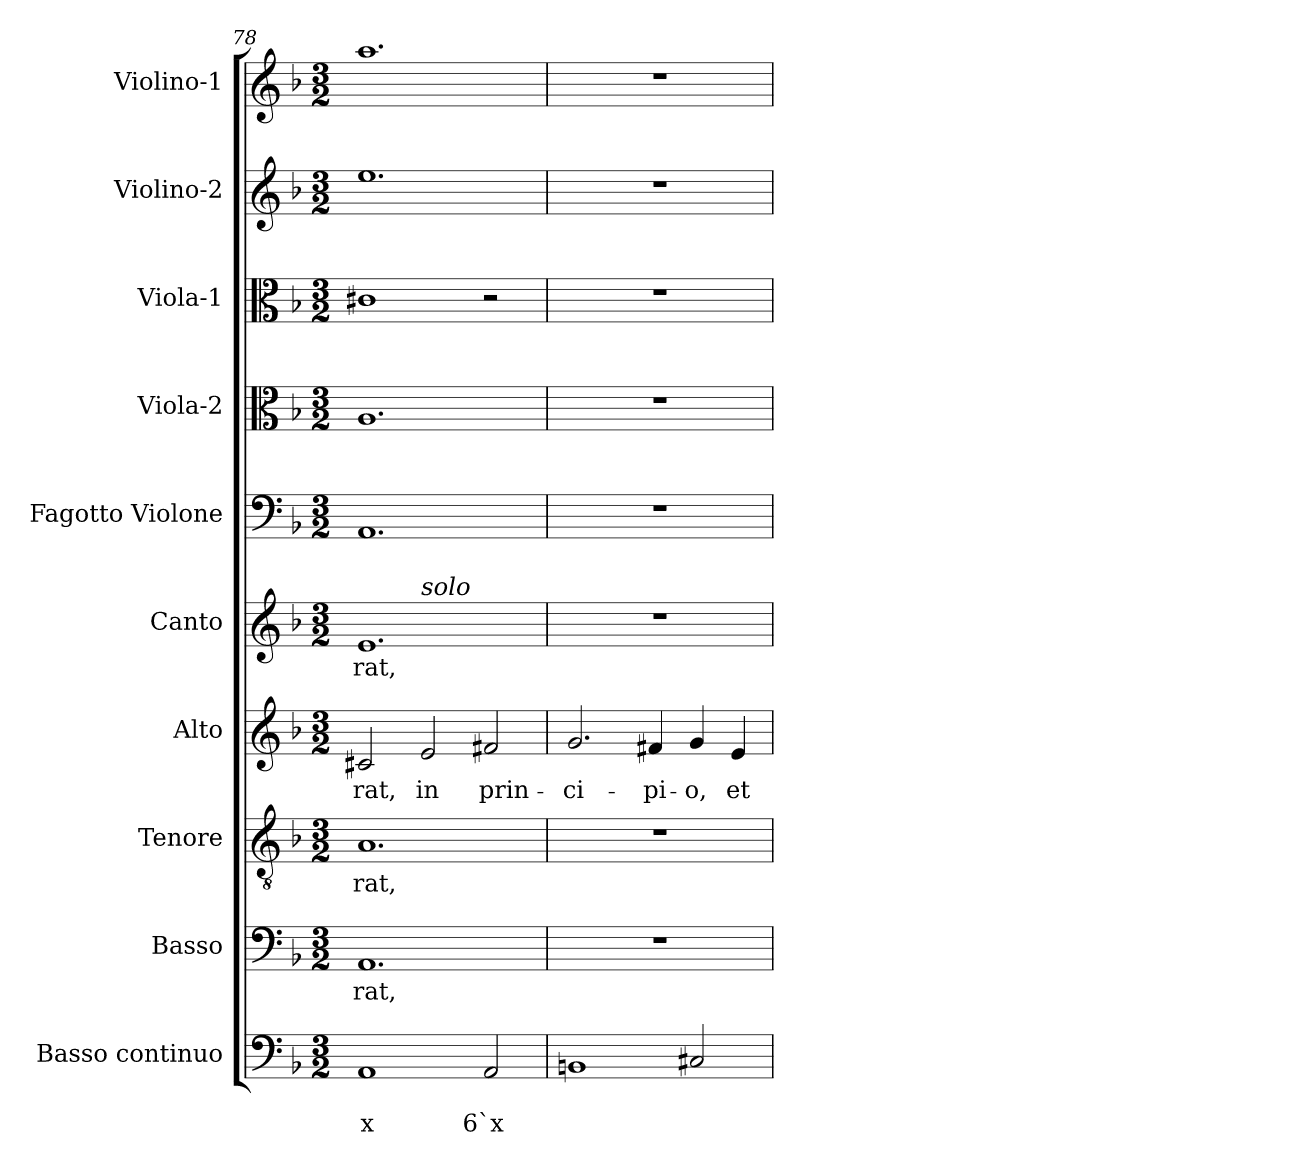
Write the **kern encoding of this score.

**kern	**text	**text	**kern	**text	**kern	**text	**kern	**text	**kern	**text	**kern	**kern	**kern	**kern	**kern
*part10	*part10	*part10	*part9	*part9	*part8	*part8	*part7	*part7	*part6	*part6	*part5	*part4	*part3	*part2	*part1
*staff10	*staff10	*staff10	*staff9	*staff9	*staff8	*staff8	*staff7	*staff7	*staff6	*staff6	*staff5	*staff4	*staff3	*staff2	*staff1
*I"Basso continuo	*	*	*I"Basso	*	*I"Tenore	*	*I"Alto	*	*I"Canto	*	*I"Fagotto Violone	*I"Viola-2	*I"Viola-1	*I"Violino-2	*I"Violino-1
*I'BC	*	*	*I'B	*	*I'T	*	*I'A	*	*I'C	*	*I'Fg	*I'Va2	*I'Va1	*I'Vi2	*I'Vi1
*clefF4	*	*	*clefF4	*	*clefGv2	*	*clefG2	*	*clefG2	*	*clefF4	*clefC3	*clefC3	*clefG2	*clefG2
*k[b-]	*	*	*k[b-]	*	*k[b-]	*	*k[b-]	*	*k[b-]	*	*k[b-]	*k[b-]	*k[b-]	*k[b-]	*k[b-]
*F:	*	*	*F:	*	*F:	*	*F:	*	*F:	*	*F:	*F:	*F:	*F:	*F:
*M3/2	*	*	*M3/2	*	*M3/2	*	*M3/2	*	*M3/2	*	*M3/2	*M3/2	*M3/2	*M3/2	*M3/2
=78	=78	=78	=78	=78	=78	=78	=78	=78	=78	=78	=78	=78	=78	=78	=78
!	!	!LO:LY:b	!	!	!	!	!	!	!	!	!	!	!	!	!
!	!	!	!	!LO:LY:b	!	!	!	!	!	!	!	!	!	!	!
!	!	!	!	!	!	!LO:LY:b	!	!	!	!	!	!	!	!	!
!	!	!	!	!	!	!	!	!LO:LY:b	!	!	!	!	!	!	!
!	!	!	!	!	!	!	!	!	!	!LO:LY:b	!	!	!	!	!
*	*	*	*	*	*	*	*	*	*^	*	*	*	*	*	*
1AA	.	x	1.AA	-rat,	1.A	-rat,	2c#X/	-rat,	1.e	2ryy	-rat,	1.AA	1.A	1c#X	1.ee	1.aa
!	!	!	!	!	!	!	!	!	!	!LO:TX:a:i:t=solo	!	!	!	!	!	!
!	!	!	!	!	!	!	!	!LO:LY:b	!	!	!	!	!	!	!	!
.	.	.	.	.	.	.	2e/	in	.	1ryy	.	.	.	.	.	.
!	!	!LO:LY:b	!	!	!	!	!	!	!	!	!	!	!	!	!	!
!	!	!	!	!	!	!	!	!LO:LY:b	!	!	!	!	!	!	!	!
2AA/	.	6`x	.	.	.	.	2f#X/	prin-	.	.	.	.	.	2r	.	.
*	*	*	*	*	*	*	*	*	*v	*v	*	*	*	*	*	*
=79	=79	=79	=79	=79	=79	=79	=79	=79	=79	=79	=79	=79	=79	=79	=79
*	*	*	*	*	*	*	*	*	*^	*	*	*	*	*	*
!	!	!	!	!	!	!	!	!LO:LY:b	!	!	!	!	!	!	!	!
*	*	*	*	*	*	*	*	*	*v	*v	*	*	*	*	*	*
1BBn	.	.	1.r	.	1.r	.	2.g/	-ci-	1.r	.	1.r	1.r	1.r	1.r	1.r
!	!	!	!	!	!	!	!	!LO:LY:b	!	!	!	!	!	!	!
.	.	.	.	.	.	.	4f#X/	-pi-	.	.	.	.	.	.	.
!	!	!	!	!	!	!	!	!LO:LY:b	!	!	!	!	!	!	!
2C#X/	.	.	.	.	.	.	4g/	-o,	.	.	.	.	.	.	.
!	!	!	!	!	!	!	!	!LO:LY:b	!	!	!	!	!	!	!
.	.	.	.	.	.	.	4e/	et	.	.	.	.	.	.	.
=	=	=	=	=	=	=	=	=	=	=	=	=	=	=	=
*-	*-	*-	*-	*-	*-	*-	*-	*-	*-	*-	*-	*-	*-	*-	*-
